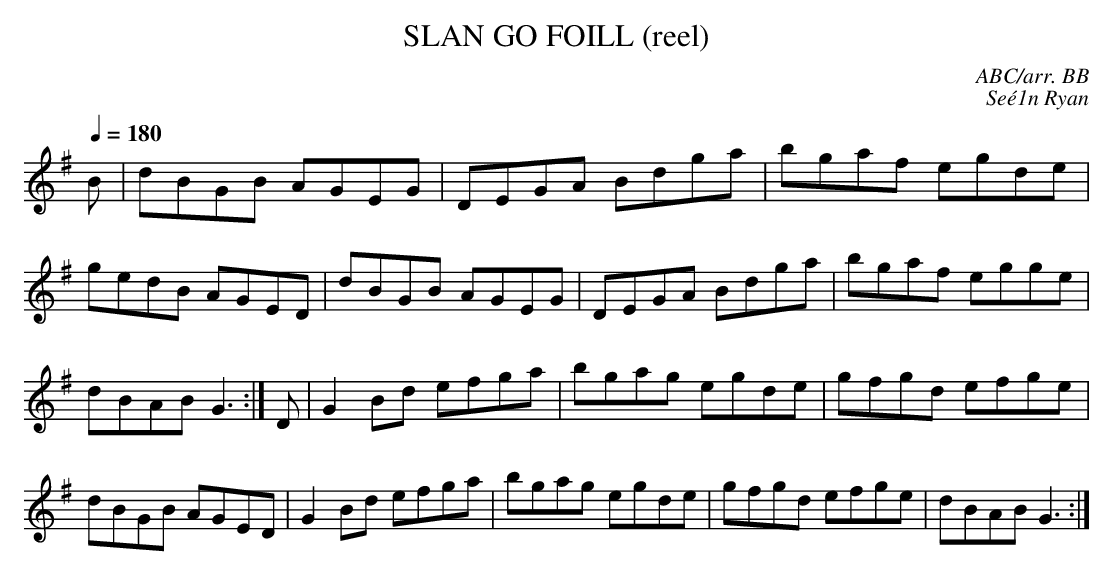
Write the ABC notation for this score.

X:1
T:SLAN GO FOILL (reel)\
C:ABC/arr. BB\
C:Se\'e1n Ryan\
Q:1/4=180\
L:1/8\
M:C\
K:G\
B|dBGB AGEG|DEGA Bdga|bgaf egde|gedB AGED|\
dBGB AGEG|DEGA Bdga|bgaf egge|dBAB G3:|\
D|G2Bd efga|bgag egde|gfgd efge|dBGB AGED|\
G2Bd efga|bgag egde|gfgd efge|dBAB G3:|\
\
\
